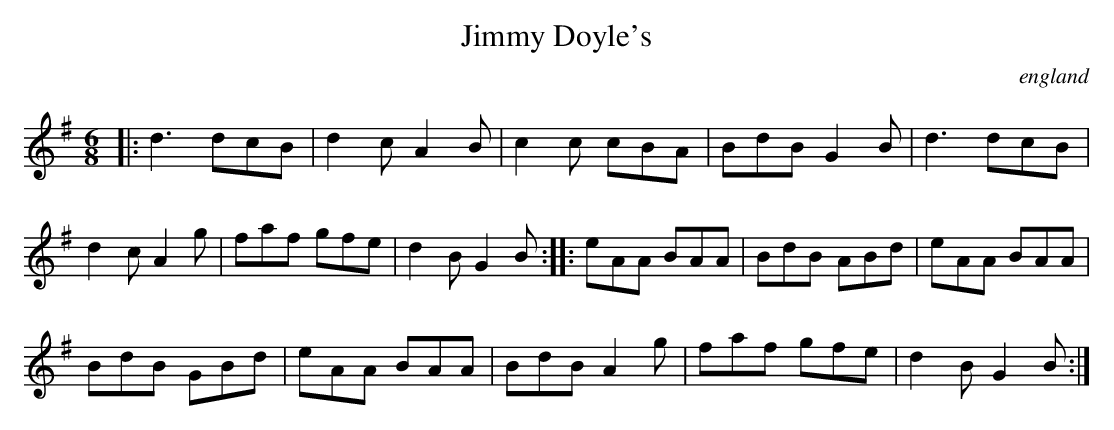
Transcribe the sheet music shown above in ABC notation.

X:1
T:Jimmy Doyle's
O:england
M:6/8
K:G
|: d3 dcB | d2c A2B | c2c cBA | BdB G2B | d3 dcB |
d2c A2g | faf gfe | d2B G2B :: eAA BAA | BdB ABd | eAA BAA |
BdB GBd | eAA BAA | BdB A2g | faf gfe | d2B G2B :|
